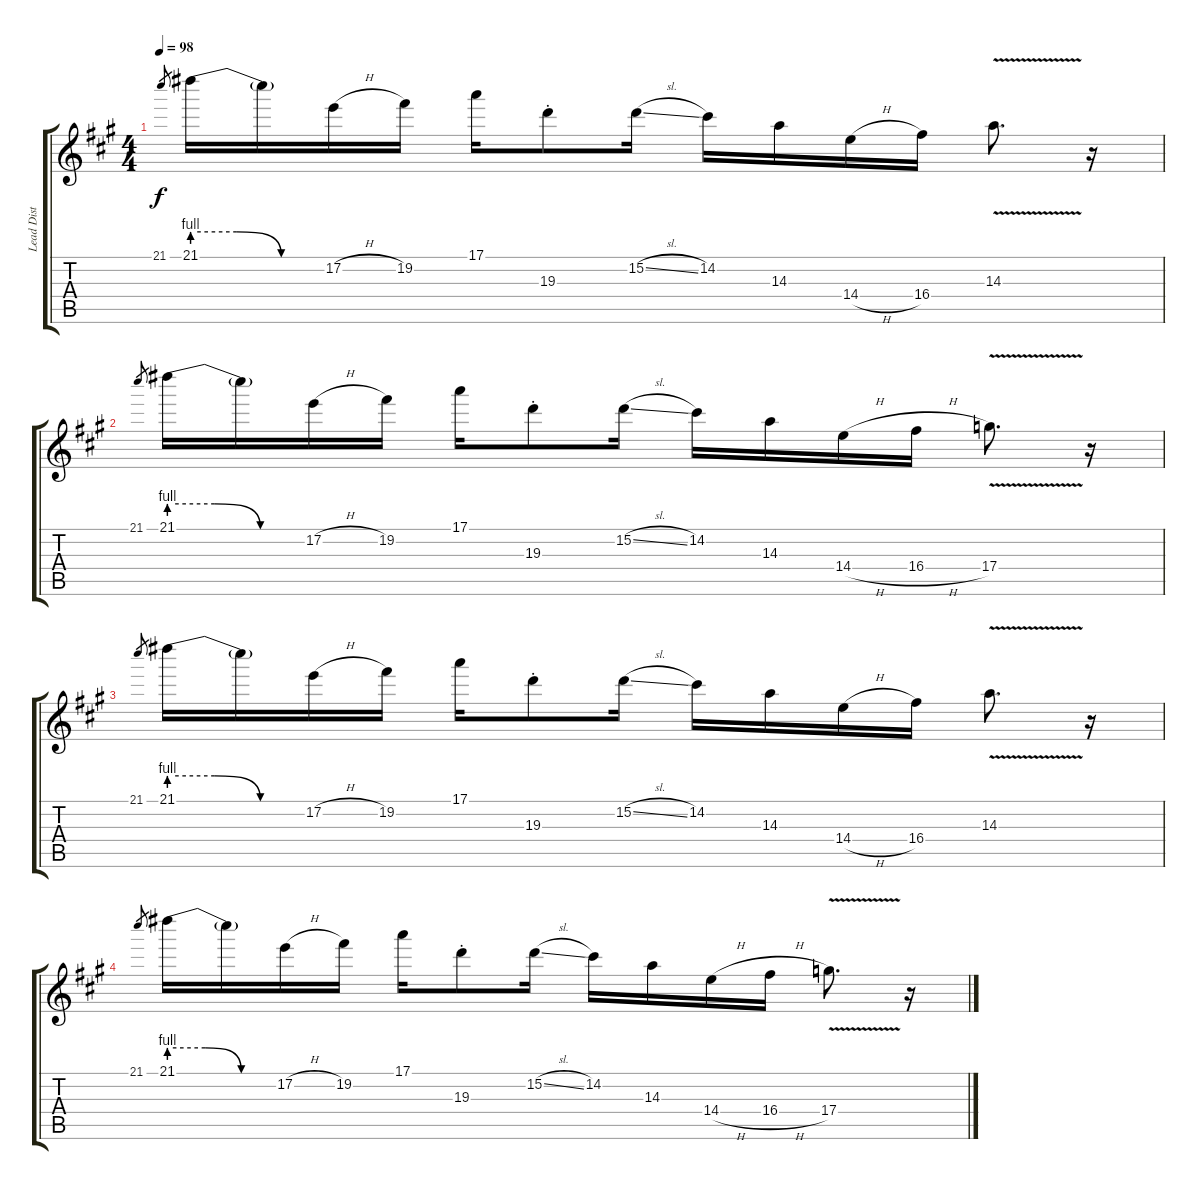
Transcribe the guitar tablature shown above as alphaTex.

\track ("Lead Dist" "Lead Dist") {instrument overdrivenguitar}
\staff {score tabs}
\tuning (E4 B3 G3 D3 A2 E2) {hide}
\ts (4 4)
\tempo 98
\clef g2
\ks a
21.1.8{gr dy f} 21.1{be (custom 0 4 20 4 40 0 60 0)}.16 21.1{t}.16 17.2{h}.16 19.2.16 17.1.16 19.3{st}.8 15.2{sl}.16 14.2.16 14.3.16 14.4{h}.16 16.4.16 14.3{v}.8{d} r.16 |
21.1.8{gr} 21.1{be (custom 0 4 20 4 40 0 60 0)}.16 21.1{t}.16 17.2{h}.16 19.2.16 17.1.16 19.3{st}.8 15.2{sl}.16 14.2.16 14.3.16 14.4{h}.16 16.4{h}.16 17.4{v}.8{d} r.16 |
21.1.8{gr} 21.1{be (custom 0 4 20 4 40 0 60 0)}.16 21.1{t}.16 17.2{h}.16 19.2.16 17.1.16 19.3{st}.8 15.2{sl}.16 14.2.16 14.3.16 14.4{h}.16 16.4.16 14.3{v}.8{d} r.16 |
21.1.8{gr} 21.1{be (custom 0 4 20 4 40 0 60 0)}.16 21.1{t}.16 17.2{h}.16 19.2.16 17.1.16 19.3{st}.8 15.2{sl}.16 14.2.16 14.3.16 14.4{h}.16 16.4{h}.16 17.4{v}.8{d} r.16
